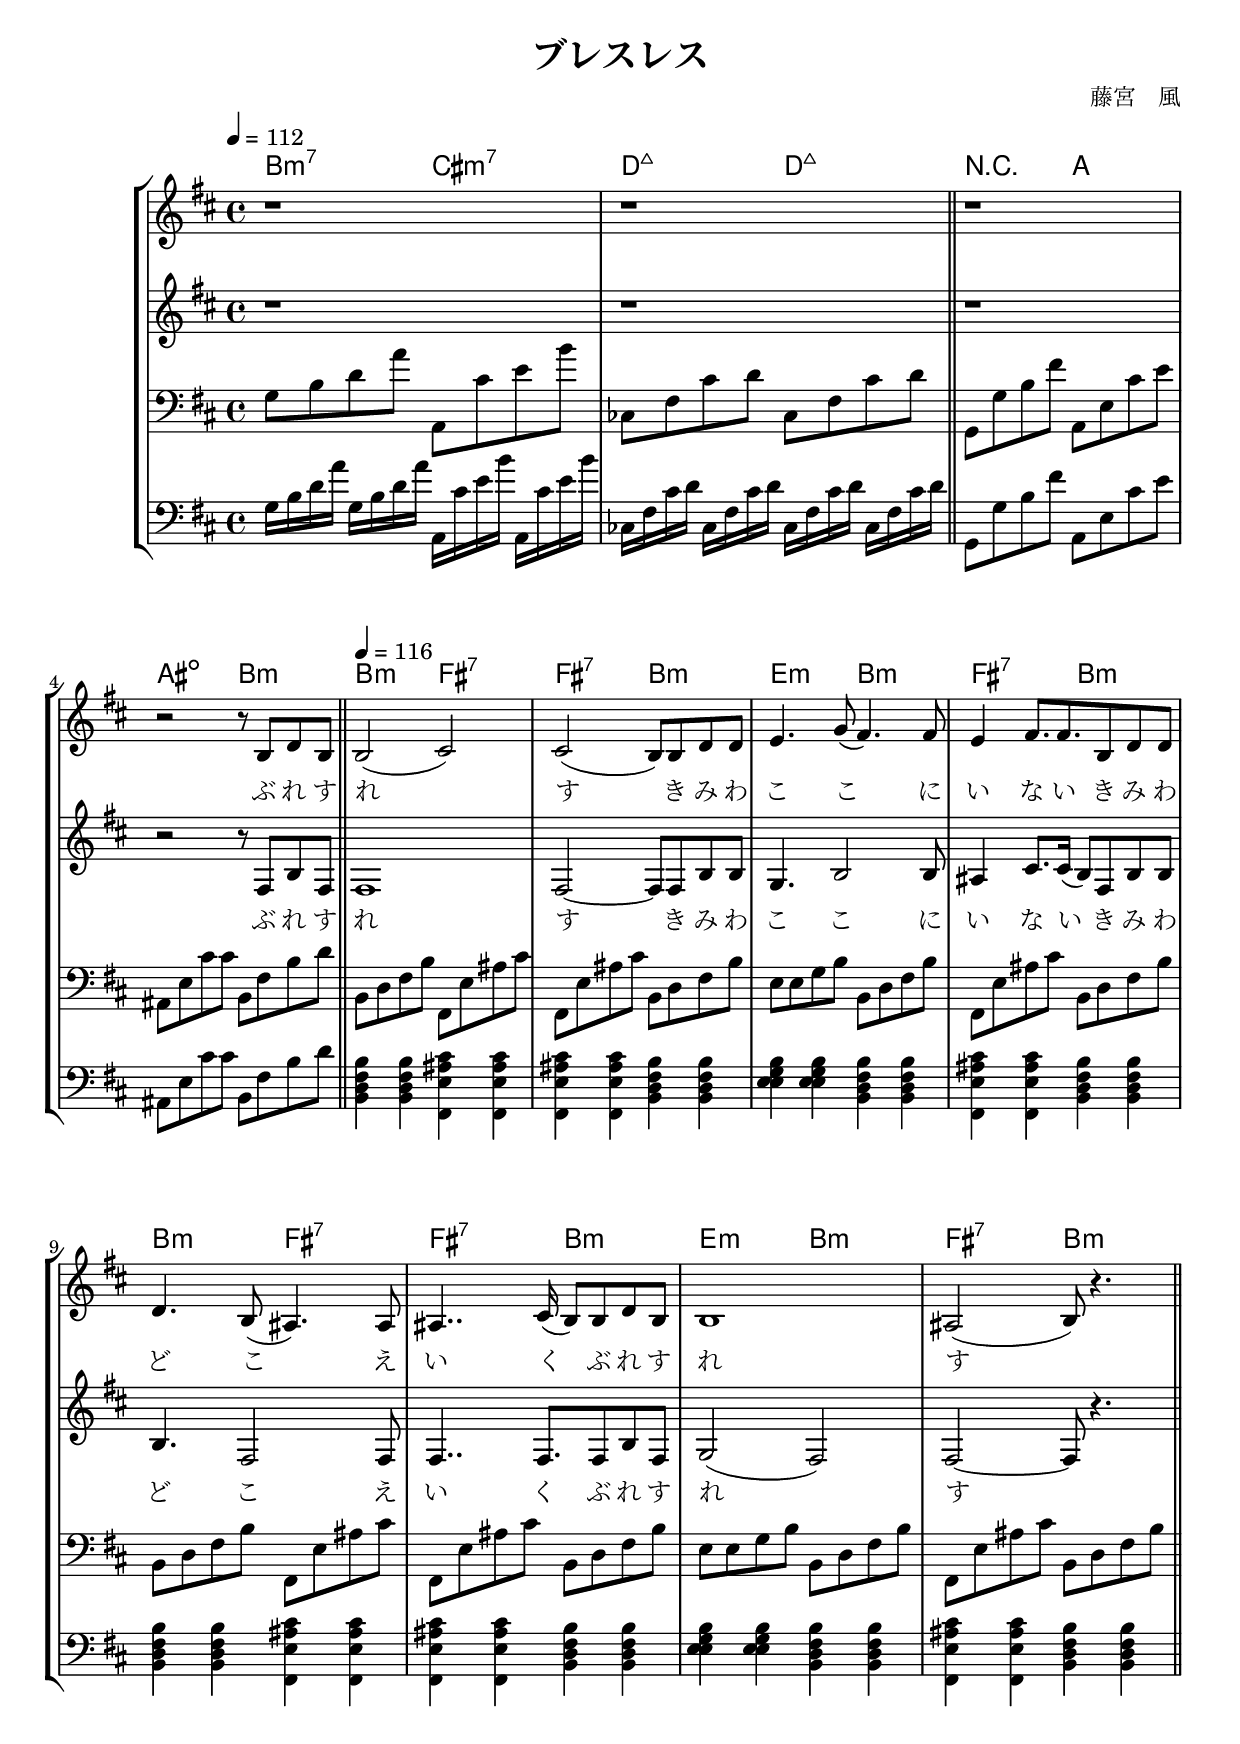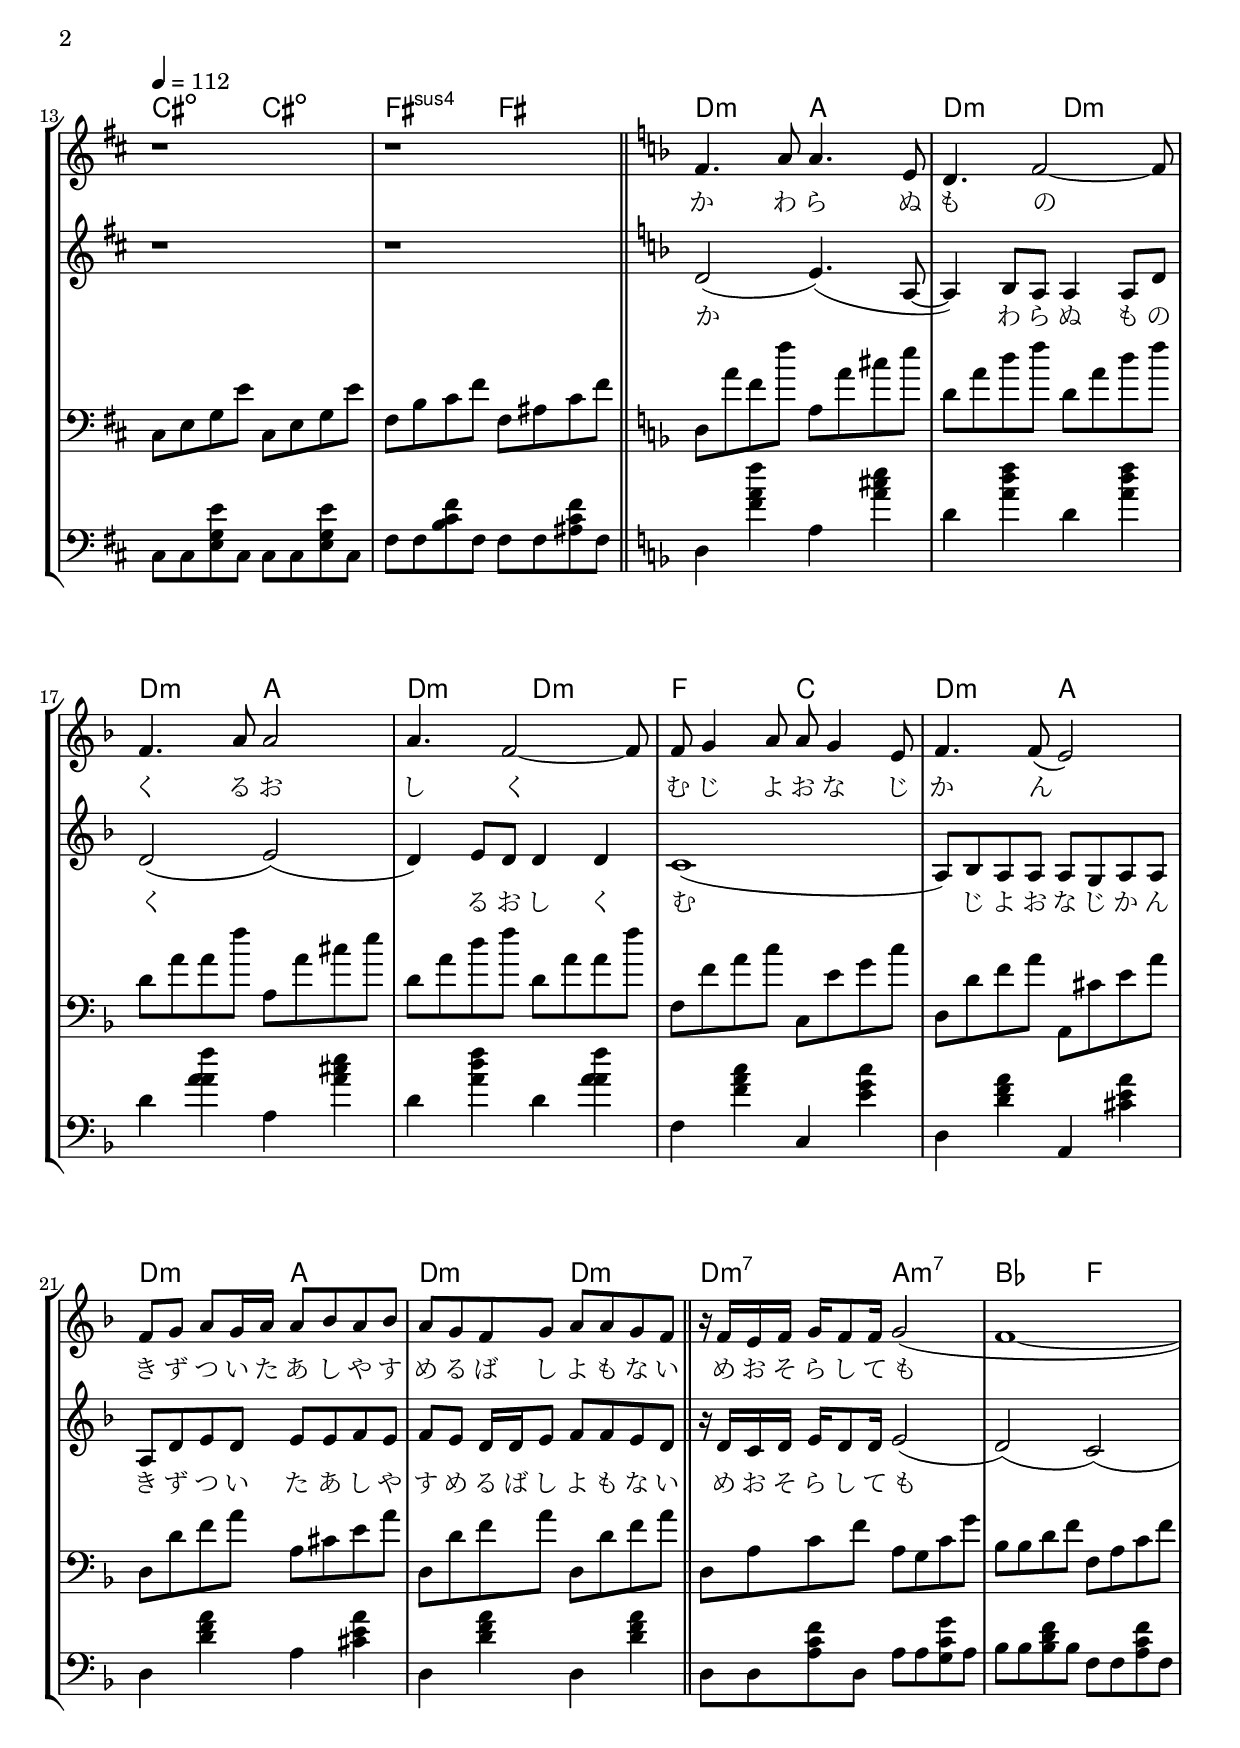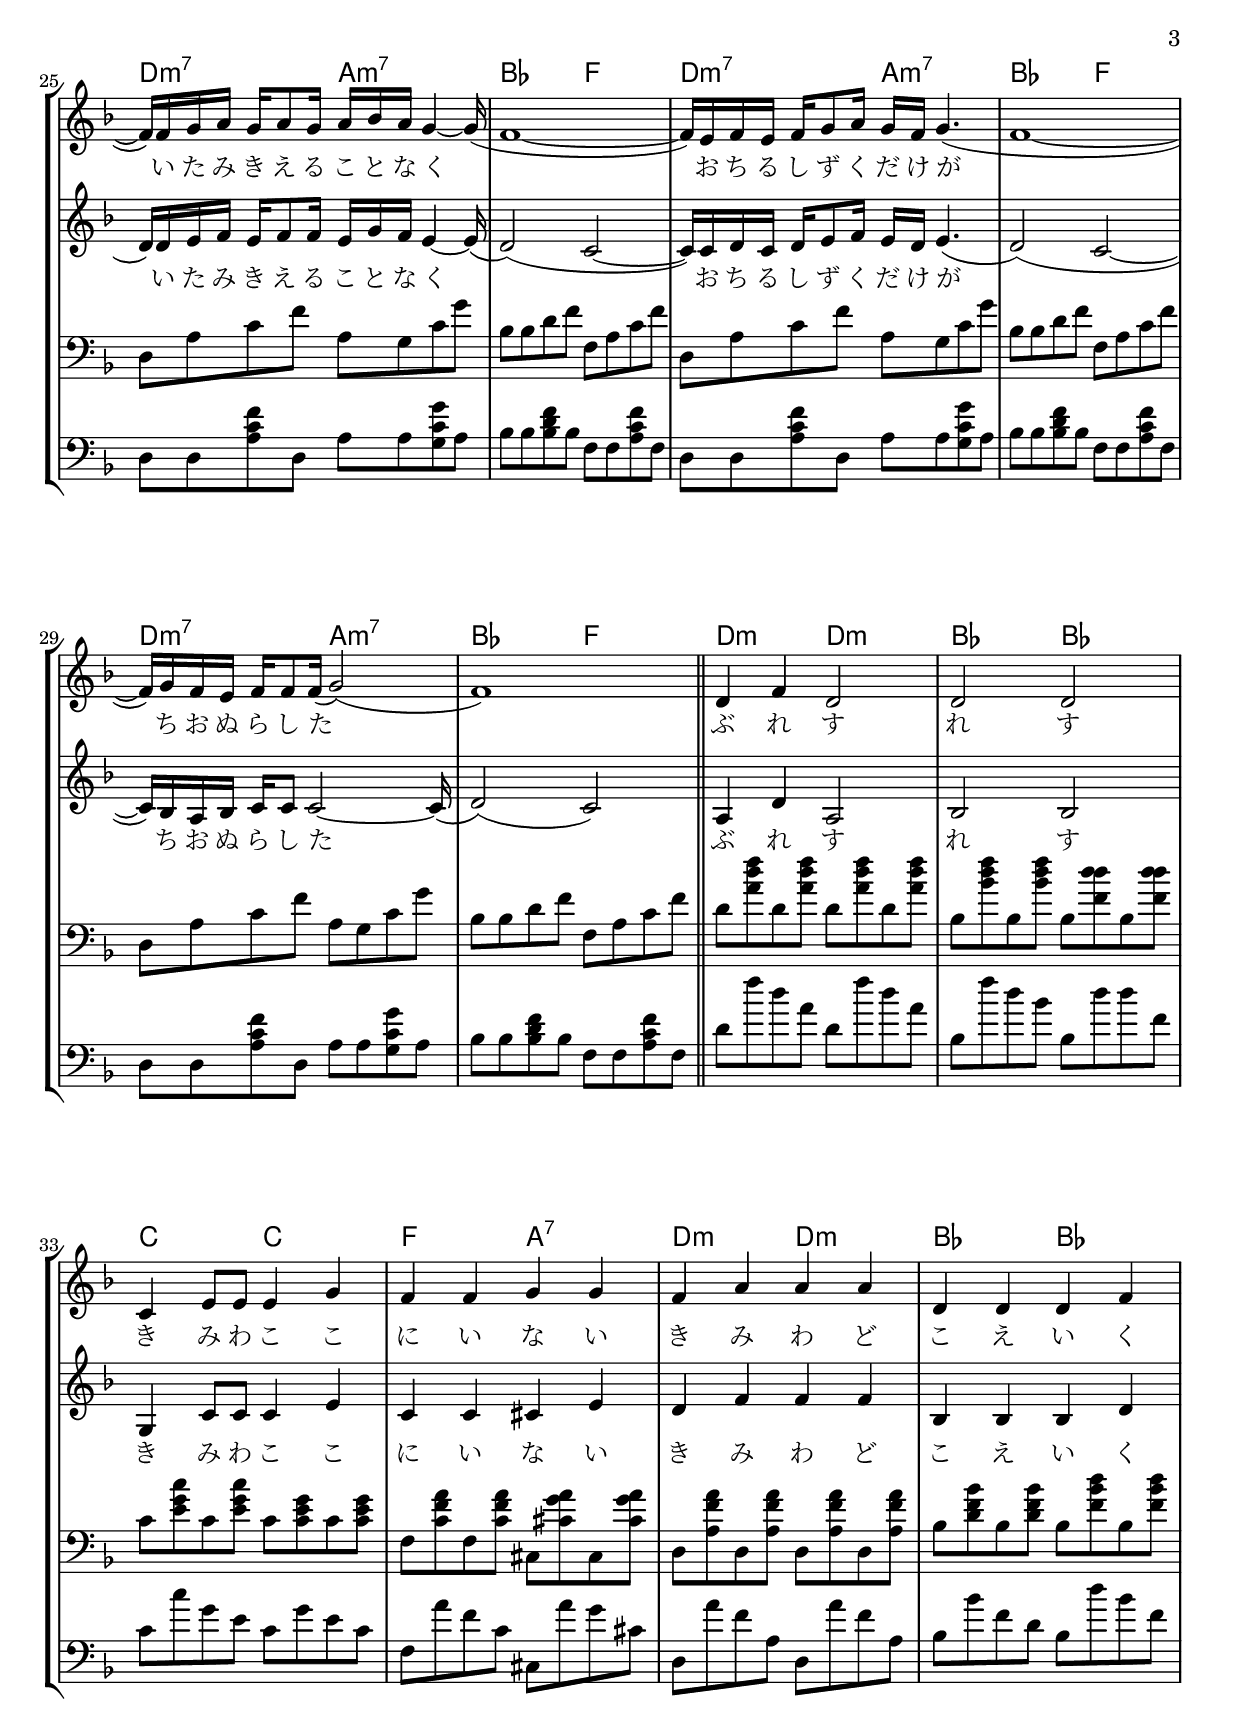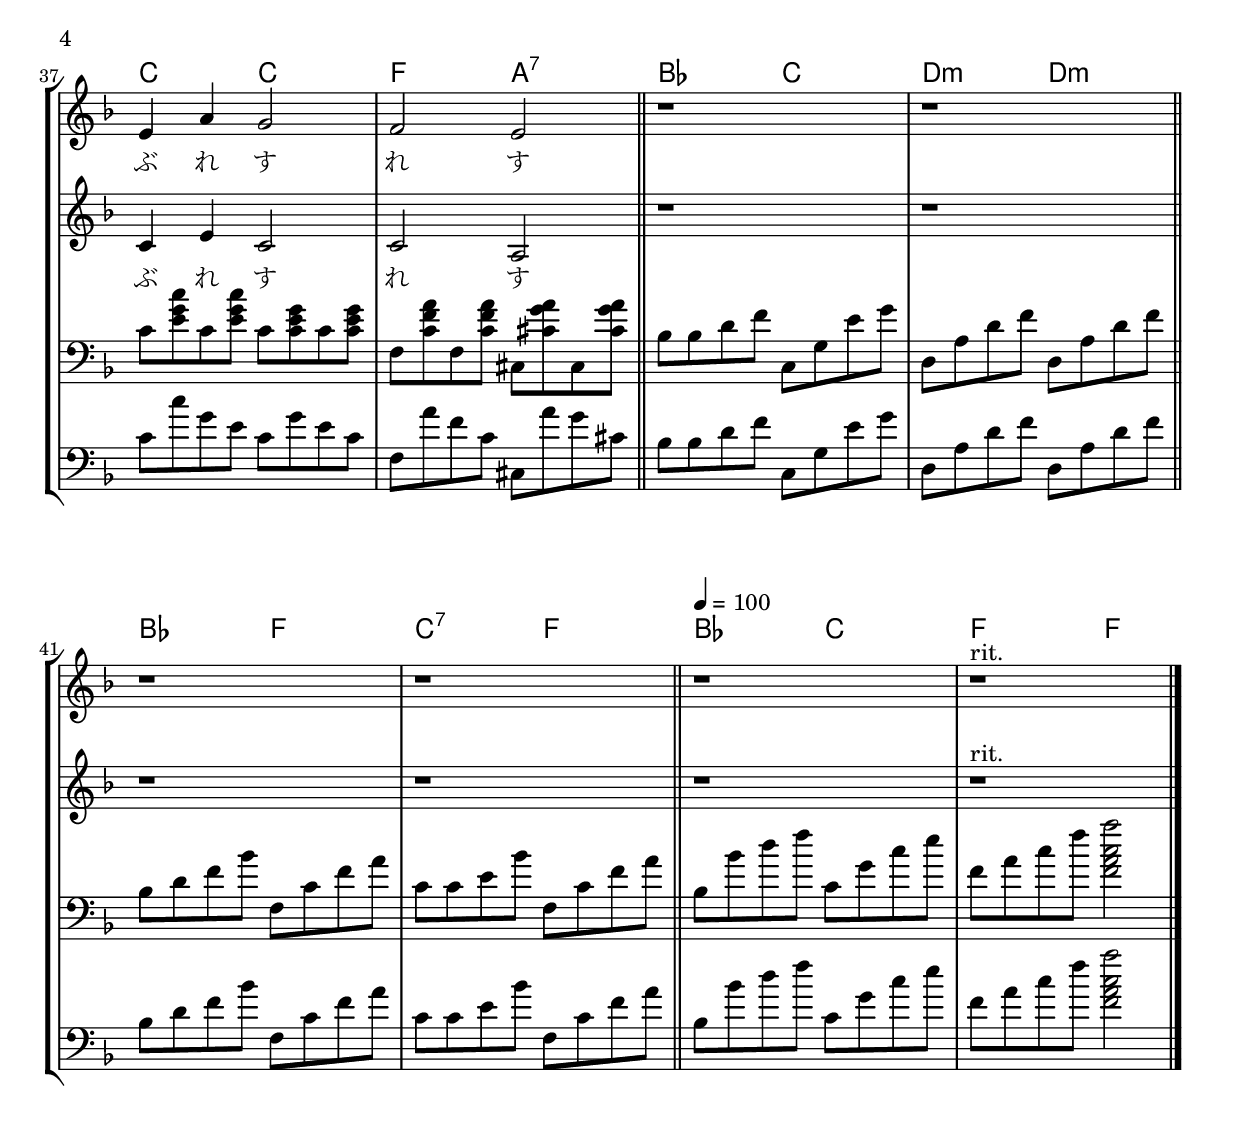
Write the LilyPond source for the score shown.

\version "2.12.1"

\header {
	title = \markup {ブレスレス}
	composer = \markup \center-column {藤宮　風}
}

harmony = \chordmode {
	b2:min7 cis:m7 d:maj7 d:maj7 

	r a ais:dim b:m 

	b:m fis:7 fis:7 b:m e:m b:m fis:7 b:m b:m fis:7 fis:7 b:m e:m b:m fis:7 b:m 

	cis:dim cis:dim fis:sus4 fis 

	d:m a d:m d:m d:m a d:m d:m f c d:m a d:m a d:m d:m 

	d:min7 a:min7 bes f d:min7 a:min7 bes f d:min7 a:min7 bes f d:min7 a:min7 bes f 

	d:m d:m bes bes c c f a:7 d:m d:m bes bes c c f a:7 

	bes c d:m d:m 

	bes f c:7 f 

	bes c f f 
}

melody = {
	\key d \major
	\tempo 4 = 112
	r1 | r1   
	r1 | r2 r8 
	\set Staff.midiInstrument = #"fss0.5"
	b8  d'8  b8 
		\tempo 4 = 116
b2  (cis'2) 
	cis'2  (b8)  b8  d'8  d'8 
	e'4.  g'8  (fis'4.)  fis'8 
	e'4  fis'8.  fis'8.  b8  d'8  d'8 
	d'4.  b8  (ais4.)  ais8 
	ais4..  cis'16  (b8)  b8  d'8  b8 
	b1 
	ais2  (b8)  	r4. 	\tempo 4 = 112
	r1 | r1   
	\set Staff.midiInstrument = #"mmi0.42"
		\key f \major
f'4.  a'8  a'4.  e'8 
	d'4.  f'2~f'8 
	f'4.  a'8  a'2 
	a'4.  f'2~f'8 
	f'8  g'4  a'8  a'8  g'4  e'8 
	f'4.  f'8  (e'2) 
	f'8  g'8  a'8  g'16  a'16  a'8  bes'8  a'8  bes'8 
	a'8  g'8  f'8  g'8  a'8  a'8  g'8  f'8
	\set Staff.midiInstrument = #"mmi0.42"
	r16 f'16  e'16  f'16  g'16  f'8  f'16  g'2 
	(f'1~ 
	f'16)  f'16  g'16  a'16  g'16  a'8  g'16  a'16  bes'16  a'16  g'4~g'16 
	(f'1~ 
	f'16)  e'16  f'16  e'16  f'16  g'8  a'16  g'16  f'16  g'4. 
	(f'1~ 
	f'16)  g'16  f'16  e'16  f'16  f'8  f'16  (g'2) 
	(f'1)
	\set Staff.midiInstrument = #"fss0.5"
	d'4  f'4  d'2 
	d'2  d'2 
	c'4  e'8  e'8  e'4  g'4 
	f'4  f'4  g'4  g'4 
	f'4  a'4  a'4  a'4 
	d'4  d'4  d'4  f'4 
	e'4  a'4  g'2 
	f'2  e'2
	r1 | r1   
	r1 | r1   
	\tempo 4 = 100
	r1 | r1^"rit." \bar "|."
}

words = \lyricmode {
	
	
	ぶ  れ  す  れ  す  き  み  わ  こ  こ  に  い  な  い  き  み  わ  ど  こ  え  い  く  ぶ  れ  す  れ  す  
	
	か  わ  ら  ぬ  も  の  く  る  お  し  く  む  じ  よ  お  な  じ  か  ん  き  ず  つ  い  た  あ  し  や  す  め  る  ば  し  よ  も  な  い  
	め  お  そ  ら  し  て  も  い  た  み  き  え  る  こ  と  な  く  お  ち  る  し  ず  く  だ  け  が  ち  お  ぬ  ら  し  た  
	ぶ  れ  す  れ  す  き  み  わ  こ  こ  に  い  な  い  き  み  わ  ど  こ  え  い  く  ぶ  れ  す  れ  す  
	
	
	
}

secondmelody = {
	\key d \major
	\tempo 4 = 112
	r1 | r1   
	r1 | r2 r8 
	\set Staff.midiInstrument = #"fss0.5"
	fis8  b8  fis8 
		\tempo 4 = 116
fis1 
	fis2~fis8  fis8  b8  b8 
	g4.  b2  b8 
	ais4  cis'8.  cis'16  (b8)  fis8  b8  b8 
	b4.  fis2  fis8 
	fis4..  fis8.  fis8  b8  fis8 
	g2  (fis2) 
	fis2~fis8  	r4. 	\tempo 4 = 112
	r1 | r1   
	\set Staff.midiInstrument = #"mmi0.42"
		\key f \major
d'2  (e'4.)  (a8~ 
	a4)  bes8  a8  a4  a8  d'8 
	d'2  (e'2) 
	(d'4)  e'8  d'8  d'4  d'4 
	c'1 
	(a8)  bes8  a8  a8  a8  g8  a8  a8 
	a8  d'8  e'8  d'8  e'8  e'8  f'8  e'8 
	f'8  e'8  d'16  d'16  e'8  f'8  f'8  e'8  d'8
	\set Staff.midiInstrument = #"mmi0.42"
	r16 d'16  c'16  d'16  e'16  d'8  d'16  e'2 
	(d'2)  (c'2) 
	(d'16)  d'16  e'16  f'16  e'16  f'8  f'16  e'16  g'16  f'16  e'4~e'16 
	(d'2)  (c'2~ 
	c'16)  c'16  d'16  c'16  d'16  e'8  f'16  e'16  d'16  e'4. 
	(d'2)  (c'2~ 
	c'16)  bes16  a16  bes16  c'16  c'8  c'2~c'16 
	(d'2)  (c'2)
	\set Staff.midiInstrument = #"fss0.5"
	a4  d'4  a2 
	bes2  bes2 
	g4  c'8  c'8  c'4  e'4 
	c'4  c'4  cis'4  e'4 
	d'4  f'4  f'4  f'4 
	bes4  bes4  bes4  d'4 
	c'4  e'4  c'2 
	c'2  a2
	r1 | r1   
	r1 | r1   
	\tempo 4 = 100
	r1 | r1^"rit." \bar "|."
}

secondwords = \lyricmode {
	
	
	ぶ  れ  す  れ  す  き  み  わ  こ  こ  に  い  な  い  き  み  わ  ど  こ  え  い  く  ぶ  れ  す  れ  す  
	
	か  わ  ら  ぬ  も  の  く  る  お  し  く  む  じ  よ  お  な  じ  か  ん  き  ず  つ  い  た  あ  し  や  す  め  る  ば  し  よ  も  な  い  
	め  お  そ  ら  し  て  も  い  た  み  き  え  る  こ  と  な  く  お  ち  る  し  ず  く  だ  け  が  ち  お  ぬ  ら  し  た  
	ぶ  れ  す  れ  す  き  み  わ  こ  こ  に  い  な  い  き  み  わ  ど  こ  え  い  く  ぶ  れ  す  れ  す  
	
	
	
}

tempochange = {
	\tempo 4 = 112
	r1 | r1 \bar "||"
	\tempo 4 = 112
	r1 | r1 \bar "||"
	\tempo 4 = 116
	r1 | r1 | r1 | r1 | r1 | r1 | r1 | r1 \bar "||"
	\tempo 4 = 112
	r1 | r1 \bar "||"
	\tempo 4 = 112
	r1 | r1 | r1 | r1 | r1 | r1 | r1 | r1 \bar "||"
	\tempo 4 = 112
	r1 | r1 | r1 | r1 | r1 | r1 | r1 | r1 \bar "||"
	\tempo 4 = 112
	r1 | r1 | r1 | r1 | r1 | r1 | r1 | r1 \bar "||"
	\tempo 4 = 112
	r1 | r1 \bar "||"
	\tempo 4 = 112
	r1 | r1 \bar "||"
	\tempo 4 = 100
	r1 | \tempo 4 = 75 r2 \tempo 4 = 66 r2 \bar "|."
}

mainacc = {
	\clef bass
	\set Staff.midiInstrument = #"Acoustic Guitar (steel)"
	\key d \major
	\tempo 4 = 112
	g8 b8 d'8 a'8
	a,8 cis'8 e'8 b'8
	ces8 fis8 cis'8 d'8
	ces8 fis8 cis'8 d'8
	\bar "||"

	\set Staff.midiInstrument = #"Acoustic Guitar (steel)"
	g,8 g8 b8 fis'8
	a,8 e8 cis'8 e'8
	ais,8 e8 cis'8 cis'8
	b,8 fis8 b8 d'8
	\bar "||"

	\set Staff.midiInstrument = #"Acoustic Guitar (steel)"
	\tempo 4 = 116
	b,8 d8 fis8 b8
	fis,8 e8 ais8 cis'8
	fis,8 e8 ais8 cis'8
	b,8 d8 fis8 b8
	e8 e8 g8 b8
	b,8 d8 fis8 b8
	fis,8 e8 ais8 cis'8
	b,8 d8 fis8 b8
	b,8 d8 fis8 b8
	fis,8 e8 ais8 cis'8
	fis,8 e8 ais8 cis'8
	b,8 d8 fis8 b8
	e8 e8 g8 b8
	b,8 d8 fis8 b8
	fis,8 e8 ais8 cis'8
	b,8 d8 fis8 b8
	\bar "||"

	\set Staff.midiInstrument = #"Acoustic Guitar (steel)"
	\tempo 4 = 112
	cis8 e8 g8 e'8
	cis8 e8 g8 e'8
	fis8 b8 cis'8 fis'8
	fis8 ais8 cis'8 fis'8
	\bar "||"

	\set Staff.midiInstrument = #"Acoustic Guitar (steel)"
	\key f \major
	d8 a'8 f'8 f''8
	a8 a'8 cis''8 e''8
	d'8 a'8 d''8 f''8
	d'8 a'8 d''8 f''8
	d'8 a'8 a'8 f''8
	a8 a'8 cis''8 e''8
	d'8 a'8 d''8 f''8
	d'8 a'8 a'8 f''8
	f8 f'8 a'8 c''8
	c8 e'8 g'8 c''8
	d8 d'8 f'8 a'8
	a,8 cis'8 e'8 a'8
	d8 d'8 f'8 a'8
	a8 cis'8 e'8 a'8
	d8 d'8 f'8 a'8
	d8 d'8 f'8 a'8
	\bar "||"

	\set Staff.midiInstrument = #"Harpsichord"
	d8 a8 c'8 f'8
	a8 g8 c'8 g'8
	bes8 bes8 d'8 f'8
	f8 a8 c'8 f'8
	d8 a8 c'8 f'8
	a8 g8 c'8 g'8
	bes8 bes8 d'8 f'8
	f8 a8 c'8 f'8
	d8 a8 c'8 f'8
	a8 g8 c'8 g'8
	bes8 bes8 d'8 f'8
	f8 a8 c'8 f'8
	d8 a8 c'8 f'8
	a8 g8 c'8 g'8
	bes8 bes8 d'8 f'8
	f8 a8 c'8 f'8
	\bar "||"

	\set Staff.midiInstrument = #"Acoustic Guitar (steel)"
	d'8 <a' d'' f''> d' <a' d'' f''>
	d'8 <a' d'' f''> d' <a' d'' f''>
	bes8 <bes' d'' f''> bes <bes' d'' f''>
	bes8 <f' d'' d''> bes <f' d'' d''>
	c'8 <e' g' c''> c' <e' g' c''>
	c'8 <c' e' g'> c' <c' e' g'>
	f8 <c' f' a'> f <c' f' a'>
	cis8 <cis' g' a'> cis <cis' g' a'>
	d8 <a f' a'> d <a f' a'>
	d8 <a f' a'> d <a f' a'>
	bes8 <d' f' bes'> bes <d' f' bes'>
	bes8 <f' bes' d''> bes <f' bes' d''>
	c'8 <e' g' c''> c' <e' g' c''>
	c'8 <c' e' g'> c' <c' e' g'>
	f8 <c' f' a'> f <c' f' a'>
	cis8 <cis' g' a'> cis <cis' g' a'>
	\bar "||"

	\set Staff.midiInstrument = #"Acoustic Guitar (steel)"
	bes8 bes8 d'8 f'8
	c8 g8 e'8 g'8
	d8 a8 d'8 f'8
	d8 a8 d'8 f'8
	\bar "||"

	\set Staff.midiInstrument = #"Acoustic Guitar (steel)"
	bes8 d'8 f'8 bes'8
	f8 c'8 f'8 a'8
	c'8 c'8 e'8 bes'8
	f8 c'8 f'8 a'8
	\bar "||"

	\set Staff.midiInstrument = #"Acoustic Guitar (steel)"
	\tempo 4 = 100
	bes8 bes'8 d''8 f''8
	c'8 g'8 c''8 e''8
	f'8 a'8 c''8 f''8
	<f' a' c'' a''>2
	\bar "|."
}

subacc = {
	\clef bass
	\set Staff.midiInstrument = #"Acoustic Guitar (nylon)"
	\key d \major
	\tempo 4 = 112
	g16 b d' a' g b d' a'
	a,16 cis' e' b' a, cis' e' b'
	ces16 fis cis' d' ces fis cis' d'
	ces16 fis cis' d' ces fis cis' d'
	\bar "||"

	\set Staff.midiInstrument = #"Bright Acoustic"
	g,8 g8 b8 fis'8
	a,8 e8 cis'8 e'8
	ais,8 e8 cis'8 cis'8
	b,8 fis8 b8 d'8
	\bar "||"

	\set Staff.midiInstrument = #"Bright Acoustic"
	\tempo 4 = 116
	<b, d fis b>4 <b, d fis b>4
	<fis, e ais cis'>4 <fis, e ais cis'>4
	<fis, e ais cis'>4 <fis, e ais cis'>4
	<b, d fis b>4 <b, d fis b>4
	<e e g b>4 <e e g b>4
	<b, d fis b>4 <b, d fis b>4
	<fis, e ais cis'>4 <fis, e ais cis'>4
	<b, d fis b>4 <b, d fis b>4
	<b, d fis b>4 <b, d fis b>4
	<fis, e ais cis'>4 <fis, e ais cis'>4
	<fis, e ais cis'>4 <fis, e ais cis'>4
	<b, d fis b>4 <b, d fis b>4
	<e e g b>4 <e e g b>4
	<b, d fis b>4 <b, d fis b>4
	<fis, e ais cis'>4 <fis, e ais cis'>4
	<b, d fis b>4 <b, d fis b>4
	\bar "||"

	\set Staff.midiInstrument = #"Electric Guitar (clean)"
	\tempo 4 = 112
	cis8 cis8 <e g e'>8 cis8
	cis8 cis8 <e g e'>8 cis8
	fis8 fis8 <b cis' fis'>8 fis8
	fis8 fis8 <ais cis' fis'>8 fis8
	\bar "||"

	\set Staff.midiInstrument = #"Electric Guitar (jazz)"
	\key f \major
	d4 <a' f' f''>4
	a4 <a' cis'' e''>4
	d'4 <a' d'' f''>4
	d'4 <a' d'' f''>4
	d'4 <a' a' f''>4
	a4 <a' cis'' e''>4
	d'4 <a' d'' f''>4
	d'4 <a' a' f''>4
	f4 <f' a' c''>4
	c4 <e' g' c''>4
	d4 <d' f' a'>4
	a,4 <cis' e' a'>4
	d4 <d' f' a'>4
	a4 <cis' e' a'>4
	d4 <d' f' a'>4
	d4 <d' f' a'>4
	\bar "||"

	\set Staff.midiInstrument = #"Electric Guitar (jazz)"
	d8 d8 <a c' f'>8 d8
	a8 a8 <g c' g'>8 a8
	bes8 bes8 <bes d' f'>8 bes8
	f8 f8 <a c' f'>8 f8
	d8 d8 <a c' f'>8 d8
	a8 a8 <g c' g'>8 a8
	bes8 bes8 <bes d' f'>8 bes8
	f8 f8 <a c' f'>8 f8
	d8 d8 <a c' f'>8 d8
	a8 a8 <g c' g'>8 a8
	bes8 bes8 <bes d' f'>8 bes8
	f8 f8 <a c' f'>8 f8
	d8 d8 <a c' f'>8 d8
	a8 a8 <g c' g'>8 a8
	bes8 bes8 <bes d' f'>8 bes8
	f8 f8 <a c' f'>8 f8
	\bar "||"

	\set Staff.midiInstrument = #"Acoustic grand"
	d'8 f'' d'' a'
	d'8 f'' d'' a'
	bes8 f'' d'' bes'
	bes8 d'' d'' f'
	c'8 c'' g' e'
	c'8 g' e' c'
	f8 a' f' c'
	cis8 a' g' cis'
	d8 a' f' a
	d8 a' f' a
	bes8 bes' f' d'
	bes8 d'' bes' f'
	c'8 c'' g' e'
	c'8 g' e' c'
	f8 a' f' c'
	cis8 a' g' cis'
	\bar "||"

	\set Staff.midiInstrument = #"Slap Bass 1"
	bes8 bes8 d'8 f'8
	c8 g8 e'8 g'8
	d8 a8 d'8 f'8
	d8 a8 d'8 f'8
	\bar "||"

	\set Staff.midiInstrument = #"Synth Bass 1"
	bes8 d'8 f'8 bes'8
	f8 c'8 f'8 a'8
	c'8 c'8 e'8 bes'8
	f8 c'8 f'8 a'8
	\bar "||"

	\set Staff.midiInstrument = #"Cello"
	\tempo 4 = 100
	bes8 bes'8 d''8 f''8
	c'8 g'8 c''8 e''8
	f'8 a'8 c''8 f''8
	<f' a' c'' a''>2
	\bar "|."
}

percA = {
	\drummode {
	\times 16/12{ r8 hh8. hh8. hh8. hh16 } |\times 16/24{ hh4. hh1 r8 } \bar "||"
	r8 hho8 hho8 hho8 hho8 hho8 hho8 hho8  |hho8 hho8 hho2.  \bar "||"
	cymr4 cymr4 cymr4 cymr4  |cymr4 cymr8 cymr16 cymr16 cymr4 cymr4  |cymr4 cymr4 cymr4 cymr4  |cymr4 cymr2.  |cymr4 cymr4 cymr4 cymr4  |cymr4 cymr8 cymr16 cymr16 cymr4 cymr4  |cymr4 cymr4 cymr4 cymr4  |cymr4 cymr2.  \bar "||"
	\times 16/12{ r8 hh8. hh8. hh8. hh16 } |\times 16/24{ hh4. hh1 r8 } \bar "||"
	\times 16/12{ r8 hh8. hh8. hh8. hh16 } |\times 16/12{ r8 hh8. hh16 hh4 r16 hh16 } |\times 16/12{ r8 hh8. hh8. hh8. hh16 } |\times 16/12{ hh4. hh8 hh8 hh8 } |\times 16/12{ r8 hh8. hh8. hh8. hh16 } |\times 16/12{ r8 hh8. hh16 hh4 r16 hh16 } |\times 16/12{ r8 hh8. hh8. hh8. hh16 } |\times 16/24{ hh4. hh1 r8 } \bar "||"
	hh8 hh8 hh8 hh8 hh8 hh8 hh8 hh8  |hh8 hh8 hh8 hh8 hh4 hh8 hh8  |hh8 hh8 hh8 hh8 hh8 hh8 hh8 hh8  |hh8 hh8 hh8 hh2 r8  |hh8 hh8 hh8 hh8 hh8 hh8 hh8 hh8  |hh8 hh8 hh8 hh8 hh4 hh8 hh8  |hh8 hh8 hh8 hh8 hh8 hh8 hh8 hh8  |r8 hh2. r8  \bar "||"
	cymr4 cymr4 cymr4 cymr4  |cymr4 cymr8 cymr16 cymr16 cymr4 cymr4  |cymr4 cymr4 cymr4 cymr4  |cymr4 cymr2.  |cymr4 cymr4 cymr4 cymr4  |cymr4 cymr8 cymr16 cymr16 cymr4 cymr4  |cymr4 cymr4 cymr4 cymr4  |cymr4 cymr2.  \bar "||"
	hh8 hh8 hh8 hh8 hh8 hh8 hh8 hh8  |r8 hh2. r8  \bar "||"
	hh8 hh8 hh8 hh8 hh8 hh8 hh8 hh8  |r8 hh2. r8  \bar "||"
	hh8 hh8 hh8 hh8 hh8 hh8 hh8 hh8  |r8 hh2. r8  \bar "|."
	}
}

percB = {
	\drummode {
	\times 16/12{ r2. } |\times 16/24{ r8 sn8 sn4 sn16 sn16 sn4 sn2 r8 } \bar "||"
	r8 sn4 sn4 sn4 sn8  |r8 sn8. sn16 sn8 sn16 sn16 sn16 sn8. sn8  \bar "||"
	r2 sn2  |r2 sn2  |r2 sn2  |r8 sn8 sn2.  |r2 sn2  |r2 sn2  |r2 sn2  |r8 sn8 sn2.  \bar "||"
	\times 16/12{ r2. } |\times 16/24{ r8 sn8 sn4 sn16 sn16 sn4 sn2 r8 } \bar "||"
	\times 16/12{ r2. } |\times 16/12{ r4. sn8. sn16 sn8 } |\times 16/12{ r2. } |\times 16/12{ r4 r16 sn16 sn8 sn8 sn8 } |\times 16/12{ r2. } |\times 16/12{ r4. sn8. sn16 sn8 } |\times 16/12{ r2. } |\times 16/24{ r8 sn8 sn4 sn16 sn16 sn4 sn2 r8 } \bar "||"
	r4 sn8. sn8 sn8. sn8. sn16  |r4 sn8. sn8 sn8. sn4  |r4 sn8. sn8 sn8. sn8. sn16  |r8 sn8 sn4 sn8 sn16 sn8 sn8 sn16  |r4 sn8. sn8 sn8. sn8. sn16  |r4 sn8. sn8 sn8. sn4  |r4 sn8. sn8 sn8. sn8. sn16  |r4 sn2 sn4  \bar "||"
	r2 sn2  |r2 sn2  |r2 sn2  |r8 sn8 sn2.  |r2 sn2  |r2 sn2  |r2 sn2  |r8 sn8 sn2.  \bar "||"
	r4 sn8. sn8 sn8. sn8. sn16  |r4 sn2 sn4  \bar "||"
	r4 sn8. sn8 sn8. sn8. sn16  |r4 sn2 sn4  \bar "||"
	r4 sn8. sn8 sn8. sn8. sn16  |r4 sn2 sn4  \bar "|."
	}
}

percC = {
	\drummode {
	\times 16/12{ bd4. bd4. } |\times 16/24{ bd4. bd4. bd4 bd4. bd8 } \bar "||"
	bd4 bd4 bd8. bd8 bd8.  |bd8 bd8 bd8. bd8. bd8 bd8 bd8  \bar "||"
	bd2. r8 bd8  |bd2. r8 bd8  |bd2. r8 bd8  |bd4. bd8 bd4. bd8  |bd2. r8 bd8  |bd2. r8 bd8  |bd2. r8 bd8  |bd2 r8 bd4.  \bar "||"
	\times 16/12{ bd4. bd4. } |\times 16/24{ bd4. bd4. bd4 bd4. bd8 } \bar "||"
	\times 16/12{ bd4. bd4. } |\times 16/12{ bd4 r16 bd8. bd4 } |\times 16/12{ bd4. bd4. } |\times 16/12{ bd8 bd16 bd4 bd8 bd8. } |\times 16/12{ bd4. bd4. } |\times 16/12{ bd4 r16 bd8. bd4 } |\times 16/12{ bd4. bd4. } |\times 16/24{ bd4. bd4. bd4 bd4. bd8 } \bar "||"
	bd8 bd4 bd2 bd8  |bd8 bd2 bd4.  |bd8 bd4 bd2 bd8  |bd4 r16 bd8. bd2  |bd8 bd4 bd2 bd8  |bd8 bd2 bd4.  |bd8 bd4 bd2 bd8  |bd8 bd4. bd4. bd8  \bar "||"
	bd2. r8 bd8  |bd2. r8 bd8  |bd2. r8 bd8  |bd4. bd8 bd4. bd8  |bd2. r8 bd8  |bd2. r8 bd8  |bd2. r8 bd8  |bd2 r8 bd4.  \bar "||"
	bd8 bd4 bd2 bd8  |bd8 bd4. bd4. bd8  \bar "||"
	bd8 bd4 bd2 bd8  |bd8 bd4. bd4. bd8  \bar "||"
	bd8 bd4 bd2 bd8  |bd8 bd4. bd4. bd8  \bar "|."
	}
}

percD = {
	\drummode {
	\times 16/12{ r8. hho4. hho8. } |\times 16/24{ r1 r2 } \bar "||"
	cymc1  |r1  \bar "||"
	r1 |r1 |r1 |r2 r8 tommh8 tommh4  |r1 |r1 |r1 |r8. tommh8. tommh2 r8  \bar "||"
	\times 16/12{ r8. hho4. hho8. } |\times 16/24{ r1 r2 } \bar "||"
	\times 16/12{ r8. hho4. hho8. } |\times 16/12{ r8. hho2 r16 } |\times 16/12{ r8. hho4. hho8. } |\times 16/12{ r8. hho2 r16 } |\times 16/12{ r8. hho4. hho8. } |\times 16/12{ r8. hho2 r16 } |\times 16/12{ r8. hho4. hho8. } |\times 16/24{ r1 r2 } \bar "||"
	r1  |r2 r8 hho4.  |r1  |r4. r16 hho2 r16  |r1  |r2 r8 hho4.  |r1  |r4. r16 hho2 r16  \bar "||"
	r1 |r1 |r1 |r2 r8 tommh8 tommh4  |r1 |r1 |r1 |r8. tommh8. tommh2 r8  \bar "||"
	r1  |r2 r8 hho4.  \bar "||"
	r1  |r2 r8 hho4.  \bar "||"
	r1  |r2 r8 hho4.  \bar "|."
	}
}

percE = {
	\drummode {
	\times 16/12{ hhp4. hhp4. } |\times 16/24{ r4 hhp2 hhp2. } \bar "||"
	r1 |r1 \bar "||"
	r1 |r1 |r1 |r2. r8 toml8  |r1 |r1 |r1 |r2. toml8 toml8  \bar "||"
	\times 16/12{ hhp4. hhp4. } |\times 16/24{ r4 hhp2 hhp2. } \bar "||"
	\times 16/12{ hhp4. hhp4. } |\times 16/12{ hhp2 hhp4 } |\times 16/12{ hhp4. hhp4. } |\times 16/12{ r8 hhp4 r16 hhp8 hhp8 hhp16 } |\times 16/12{ hhp4. hhp4. } |\times 16/12{ hhp2 hhp4 } |\times 16/12{ hhp4. hhp4. } |\times 16/24{ r4 hhp2 hhp2. } \bar "||"
	r1 |r1 |r1 |r1 |r1 |r1 |r1 |cymc1  \bar "||"
	r1 |r1 |r1 |r2. r8 toml8  |r1 |r1 |r1 |r2. toml8 toml8  \bar "||"
	r1 |cymc1  \bar "||"
	r1 |cymc1  \bar "||"
	r1 |cymc1  \bar "|."
	}
}

percF = {
	\drummode {
	\times 16/12{ r2. } |\times 16/24{ r1 r8 tomml8 tomml4 } \bar "||"
	r1 |r2. r8 tomfh8  \bar "||"
	r1 |r1 |r1 |r1 |r1 |r1 |r1 |hho1  \bar "||"
	\times 16/12{ r2. } |\times 16/24{ r1 r8 tomml8 tomml4 } \bar "||"
	\times 16/12{ r2. } |\times 16/12{ r2 r8. tomml16 } |\times 16/12{ r2. } |\times 16/12{ r2 r8. tomml16 } |\times 16/12{ r2. } |\times 16/12{ r2 r8. tomml16 } |\times 16/12{ r2. } |\times 16/24{ r1 r8 tomml8 tomml4 } \bar "||"
	r1 |r1 |r1 |r1 |r1 |r1 |r1 |r4 r16 tommh16 tommh4. tommh4  \bar "||"
	r1 |r1 |r1 |r1 |r1 |r1 |r1 |hho1  \bar "||"
	r1 |r4 r16 tommh16 tommh4. tommh4  \bar "||"
	r1 |r4 r16 tommh16 tommh4. tommh4  \bar "||"
	r1 |r4 r16 tommh16 tommh4. tommh4  \bar "|."
	}
}

percG = {
	\drummode {
	r1 |\times 16/24{ r1 r4. tomfh8 } \bar "||"
	r1 |r2. tomml16 tomml8.  \bar "||"
	r1 | r1 | r1 | r1 | r1 | r1 | r1 | r1 \bar "||"
	r1 |\times 16/24{ r1 r4. tomfh8 } \bar "||"
	r1 |r1 |r1 |r1 |r1 |r1 |r1 |\times 16/24{ r1 r4. tomfh8 } \bar "||"
	r1 |r1 |r1 |r1 |r1 |r1 |r1 |r4. r16 tomml4. tomml8.  \bar "||"
	r1 | r1 | r1 | r1 | r1 | r1 | r1 | r1 \bar "||"
	r1 |r4. r16 tomml4. tomml8.  \bar "||"
	r1 |r4. r16 tomml4. tomml8.  \bar "||"
	r1 |r4. r16 tomml4. tomml8.  \bar "|."
	}
}

percH = {
	\drummode {
	r1 | r1 \bar "||"
	r1 | r1 \bar "||"
	r1 | r1 | r1 | r1 | r1 | r1 | r1 | r1 \bar "||"
	r1 | r1 \bar "||"
	r1 | r1 | r1 | r1 | r1 | r1 | r1 | r1 \bar "||"
	r1 |r1 |r1 |r1 |r1 |r1 |r1 |r2 r16 toml8 toml4 r16  \bar "||"
	r1 | r1 | r1 | r1 | r1 | r1 | r1 | r1 \bar "||"
	r1 |r2 r16 toml8 toml4 r16  \bar "||"
	r1 |r2 r16 toml8 toml4 r16  \bar "||"
	r1 |r2 r16 toml8 toml4 r16  \bar "|."
	}
}

percI = {
	\drummode {
	r1 | r1 \bar "||"
	r1 | r1 \bar "||"
	r1 | r1 | r1 | r1 | r1 | r1 | r1 | r1 \bar "||"
	r1 | r1 \bar "||"
	r1 | r1 | r1 | r1 | r1 | r1 | r1 | r1 \bar "||"
	r1 |r1 |r1 |r1 |r1 |r1 |r1 |r2 r8 tomfh4 tomfh8  \bar "||"
	r1 | r1 | r1 | r1 | r1 | r1 | r1 | r1 \bar "||"
	r1 |r2 r8 tomfh4 tomfh8  \bar "||"
	r1 |r2 r8 tomfh4 tomfh8  \bar "||"
	r1 |r2 r8 tomfh4 tomfh8  \bar "|."
	}
}

\score {
	<<
		\new StaffGroup <<
			\new ChordNames {\harmony}
			\new Voice = "melody" {\melody}
			\new Lyrics \lyricsto "melody" \words
			\new Voice = "secondmelody" {\secondmelody}
			\new Lyrics \lyricsto "secondmelody" \secondwords
			\new Staff = "mainacc" {\mainacc}
			\new Staff = "subacc" {\subacc}
		>>
	>>
	\layout { }
}
